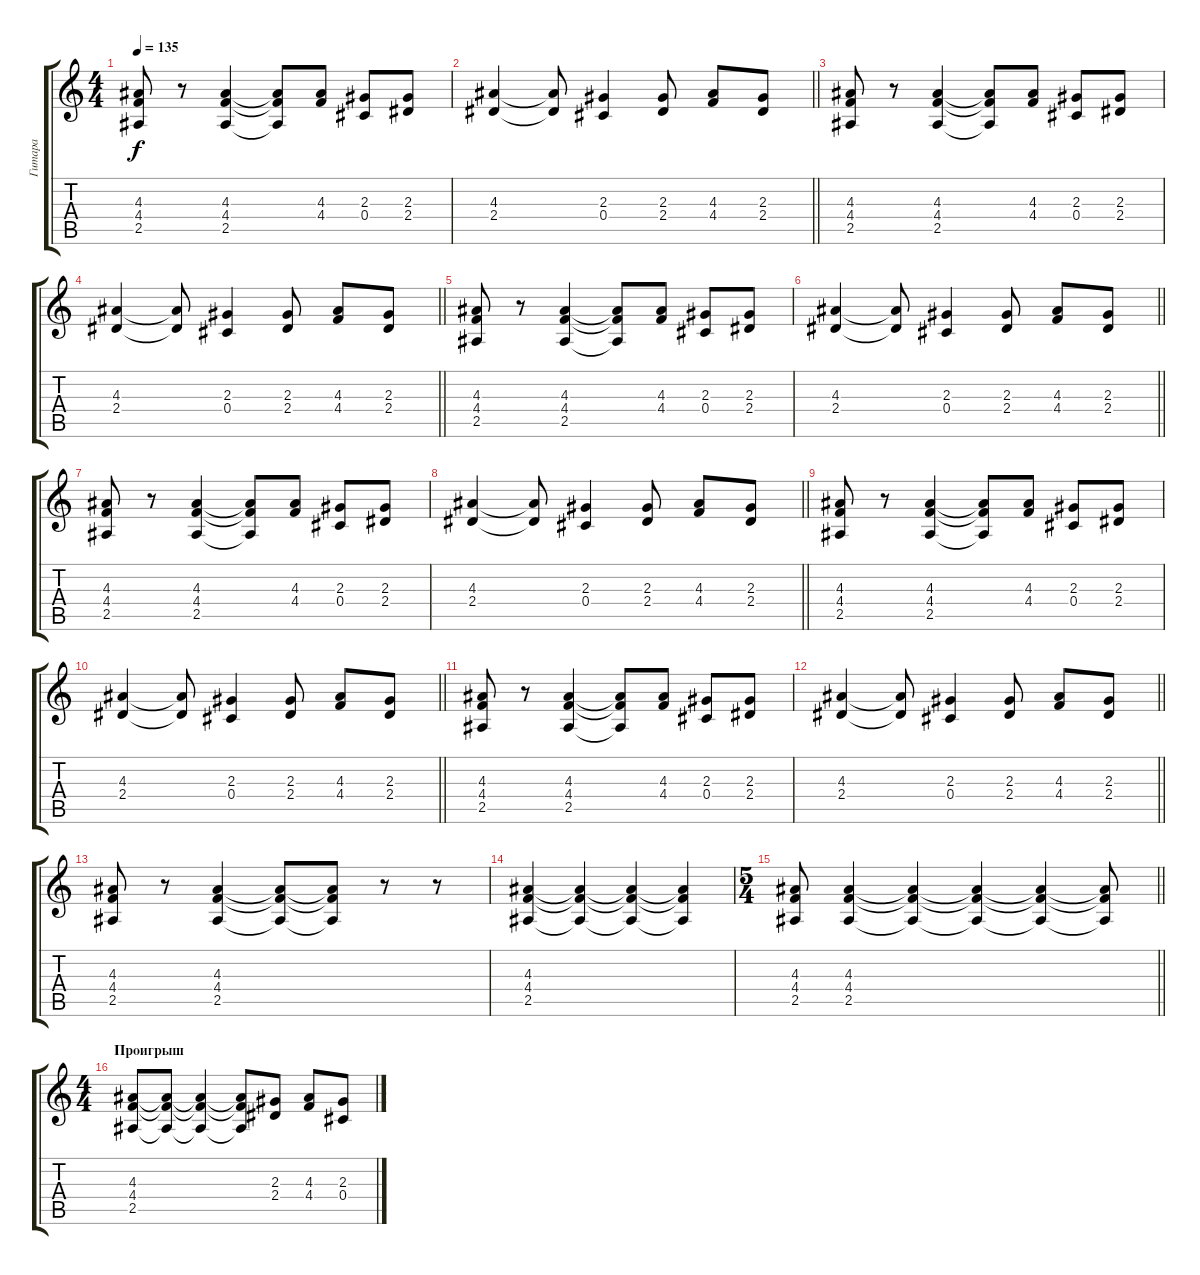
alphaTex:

\track ("Гитара" "Гитара") {instrument distortionguitar}
\staff {score tabs}
\tuning (Eb4 Bb3 Gb3 Db3 Ab2 Eb2) {hide}
\ts (4 4)
\tempo 135
\clef g2
\ks c
(4.3 4.4 2.5).8{dy f} r.8 (4.3 4.4 2.5).4 (4.3{t} 4.4{t} 2.5{t}).8 (4.3 4.4).8 (2.3 0.4).8 (2.3 2.4).8 |
\barLineRight lightlight
(4.3 2.4).4 (4.3{t} 2.4{t}).8 (2.3 0.4).4 (2.3 2.4).8 (4.3 4.4).8 (2.3 2.4).8 |
(4.3 4.4 2.5).8 r.8 (4.3 4.4 2.5).4 (4.3{t} 4.4{t} 2.5{t}).8 (4.3 4.4).8 (2.3 0.4).8 (2.3 2.4).8 |
\barLineRight lightlight
(4.3 2.4).4 (4.3{t} 2.4{t}).8 (2.3 0.4).4 (2.3 2.4).8 (4.3 4.4).8 (2.3 2.4).8 |
(4.3 4.4 2.5).8 r.8 (4.3 4.4 2.5).4 (4.3{t} 4.4{t} 2.5{t}).8 (4.3 4.4).8 (2.3 0.4).8 (2.3 2.4).8 |
\barLineRight lightlight
(4.3 2.4).4 (4.3{t} 2.4{t}).8 (2.3 0.4).4 (2.3 2.4).8 (4.3 4.4).8 (2.3 2.4).8 |
(4.3 4.4 2.5).8 r.8 (4.3 4.4 2.5).4 (4.3{t} 4.4{t} 2.5{t}).8 (4.3 4.4).8 (2.3 0.4).8 (2.3 2.4).8 |
\barLineRight lightlight
(4.3 2.4).4 (4.3{t} 2.4{t}).8 (2.3 0.4).4 (2.3 2.4).8 (4.3 4.4).8 (2.3 2.4).8 |
(4.3 4.4 2.5).8 r.8 (4.3 4.4 2.5).4 (4.3{t} 4.4{t} 2.5{t}).8 (4.3 4.4).8 (2.3 0.4).8 (2.3 2.4).8 |
\barLineRight lightlight
(4.3 2.4).4 (4.3{t} 2.4{t}).8 (2.3 0.4).4 (2.3 2.4).8 (4.3 4.4).8 (2.3 2.4).8 |
(4.3 4.4 2.5).8 r.8 (4.3 4.4 2.5).4 (4.3{t} 4.4{t} 2.5{t}).8 (4.3 4.4).8 (2.3 0.4).8 (2.3 2.4).8 |
\barLineRight lightlight
(4.3 2.4).4 (4.3{t} 2.4{t}).8 (2.3 0.4).4 (2.3 2.4).8 (4.3 4.4).8 (2.3 2.4).8 |
(4.3 4.4 2.5).8 r.8 (4.3 4.4 2.5).4 (4.3{t} 4.4{t} 2.5{t}).8 (4.3{t} 4.4{t} 2.5{t}).8 r.8 r.8 |
(4.3 4.4 2.5).4 (4.3{t} 4.4{t} 2.5{t}).4 (4.3{t} 4.4{t} 2.5{t}).4 (4.3{t} 4.4{t} 2.5{t}).4 |
\ts (5 4)
\barLineRight lightlight
(4.3 4.4 2.5).8 (4.3 4.4 2.5).4 (4.3{t} 4.4{t} 2.5{t}).4 (4.3{t} 4.4{t} 2.5{t}).4 (4.3{t} 4.4{t} 2.5{t}).4 (4.3{t} 4.4{t} 2.5{t}).8 |
\ts (4 4)
\section ("" "Проигрыш")
(4.3 4.4 2.5).8 (4.3{t} 4.4{t} 2.5{t}).8 (4.3{t} 4.4{t} 2.5{t}).4 (4.3{t} 4.4{t} 2.5{t}).8 (2.3 2.4).8 (4.3 4.4).8 (2.3 0.4).8
